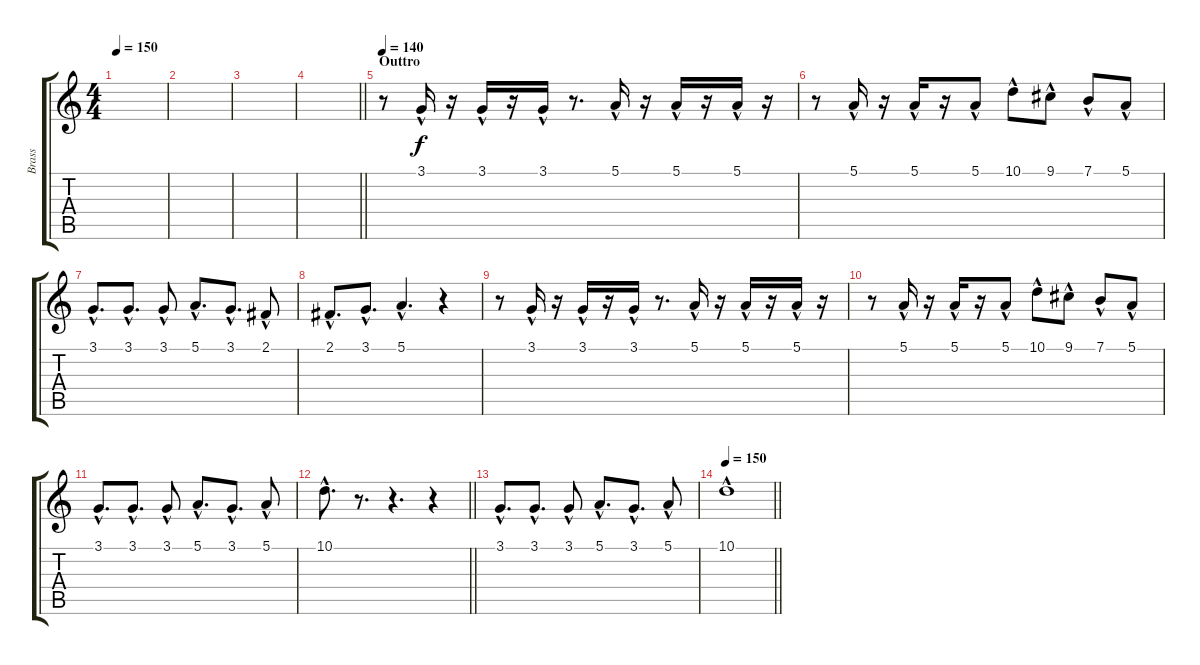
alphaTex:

\track ("Brass" "Brass") {instrument brasssection}
\staff {score tabs}
\tuning (E4 B3 G3 D3 A2 E2) {hide}
\ts (4 4)
\tempo 150
\clef g2
\ks c
|
|
|
\barLineRight lightlight
|
\section ("" "Outtro")
\tempo 140
r.8 3.1{hac}.16 r.16 3.1{hac}.16 r.16 3.1{hac}.16 r.8{d} 5.1{hac}.16 r.16 5.1{hac}.16 r.16 5.1{hac}.16 r.16 |
r.8 5.1{hac}.16 r.16 5.1{hac}.16 r.16 5.1{hac}.8 10.1{hac}.8 9.1{hac}.8 7.1{hac}.8 5.1{hac}.8 |
3.1{hac}.8{d} 3.1{hac}.8{d} 3.1{hac}.8 5.1{hac}.8{d} 3.1{hac}.8{d} 2.1{hac}.8 |
2.1{hac}.8{d} 3.1{hac}.8{d} 5.1{hac}.4{d} r.4 |
r.8 3.1{hac}.16 r.16 3.1{hac}.16 r.16 3.1{hac}.16 r.8{d} 5.1{hac}.16 r.16 5.1{hac}.16 r.16 5.1{hac}.16 r.16 |
r.8 5.1{hac}.16 r.16 5.1{hac}.16 r.16 5.1{hac}.8 10.1{hac}.8 9.1{hac}.8 7.1{hac}.8 5.1{hac}.8 |
3.1{hac}.8{d} 3.1{hac}.8{d} 3.1{hac}.8 5.1{hac}.8{d} 3.1{hac}.8{d} 5.1{hac}.8 |
\barLineRight lightlight
10.1{hac}.8{d} r.8{d} r.4{d} r.4 |
3.1{hac}.8{d} 3.1{hac}.8{d} 3.1{hac}.8 5.1{hac}.8{d} 3.1{hac}.8{d} 5.1{hac}.8 |
\tempo 150
\barLineRight lightlight
10.1{hac}.1
